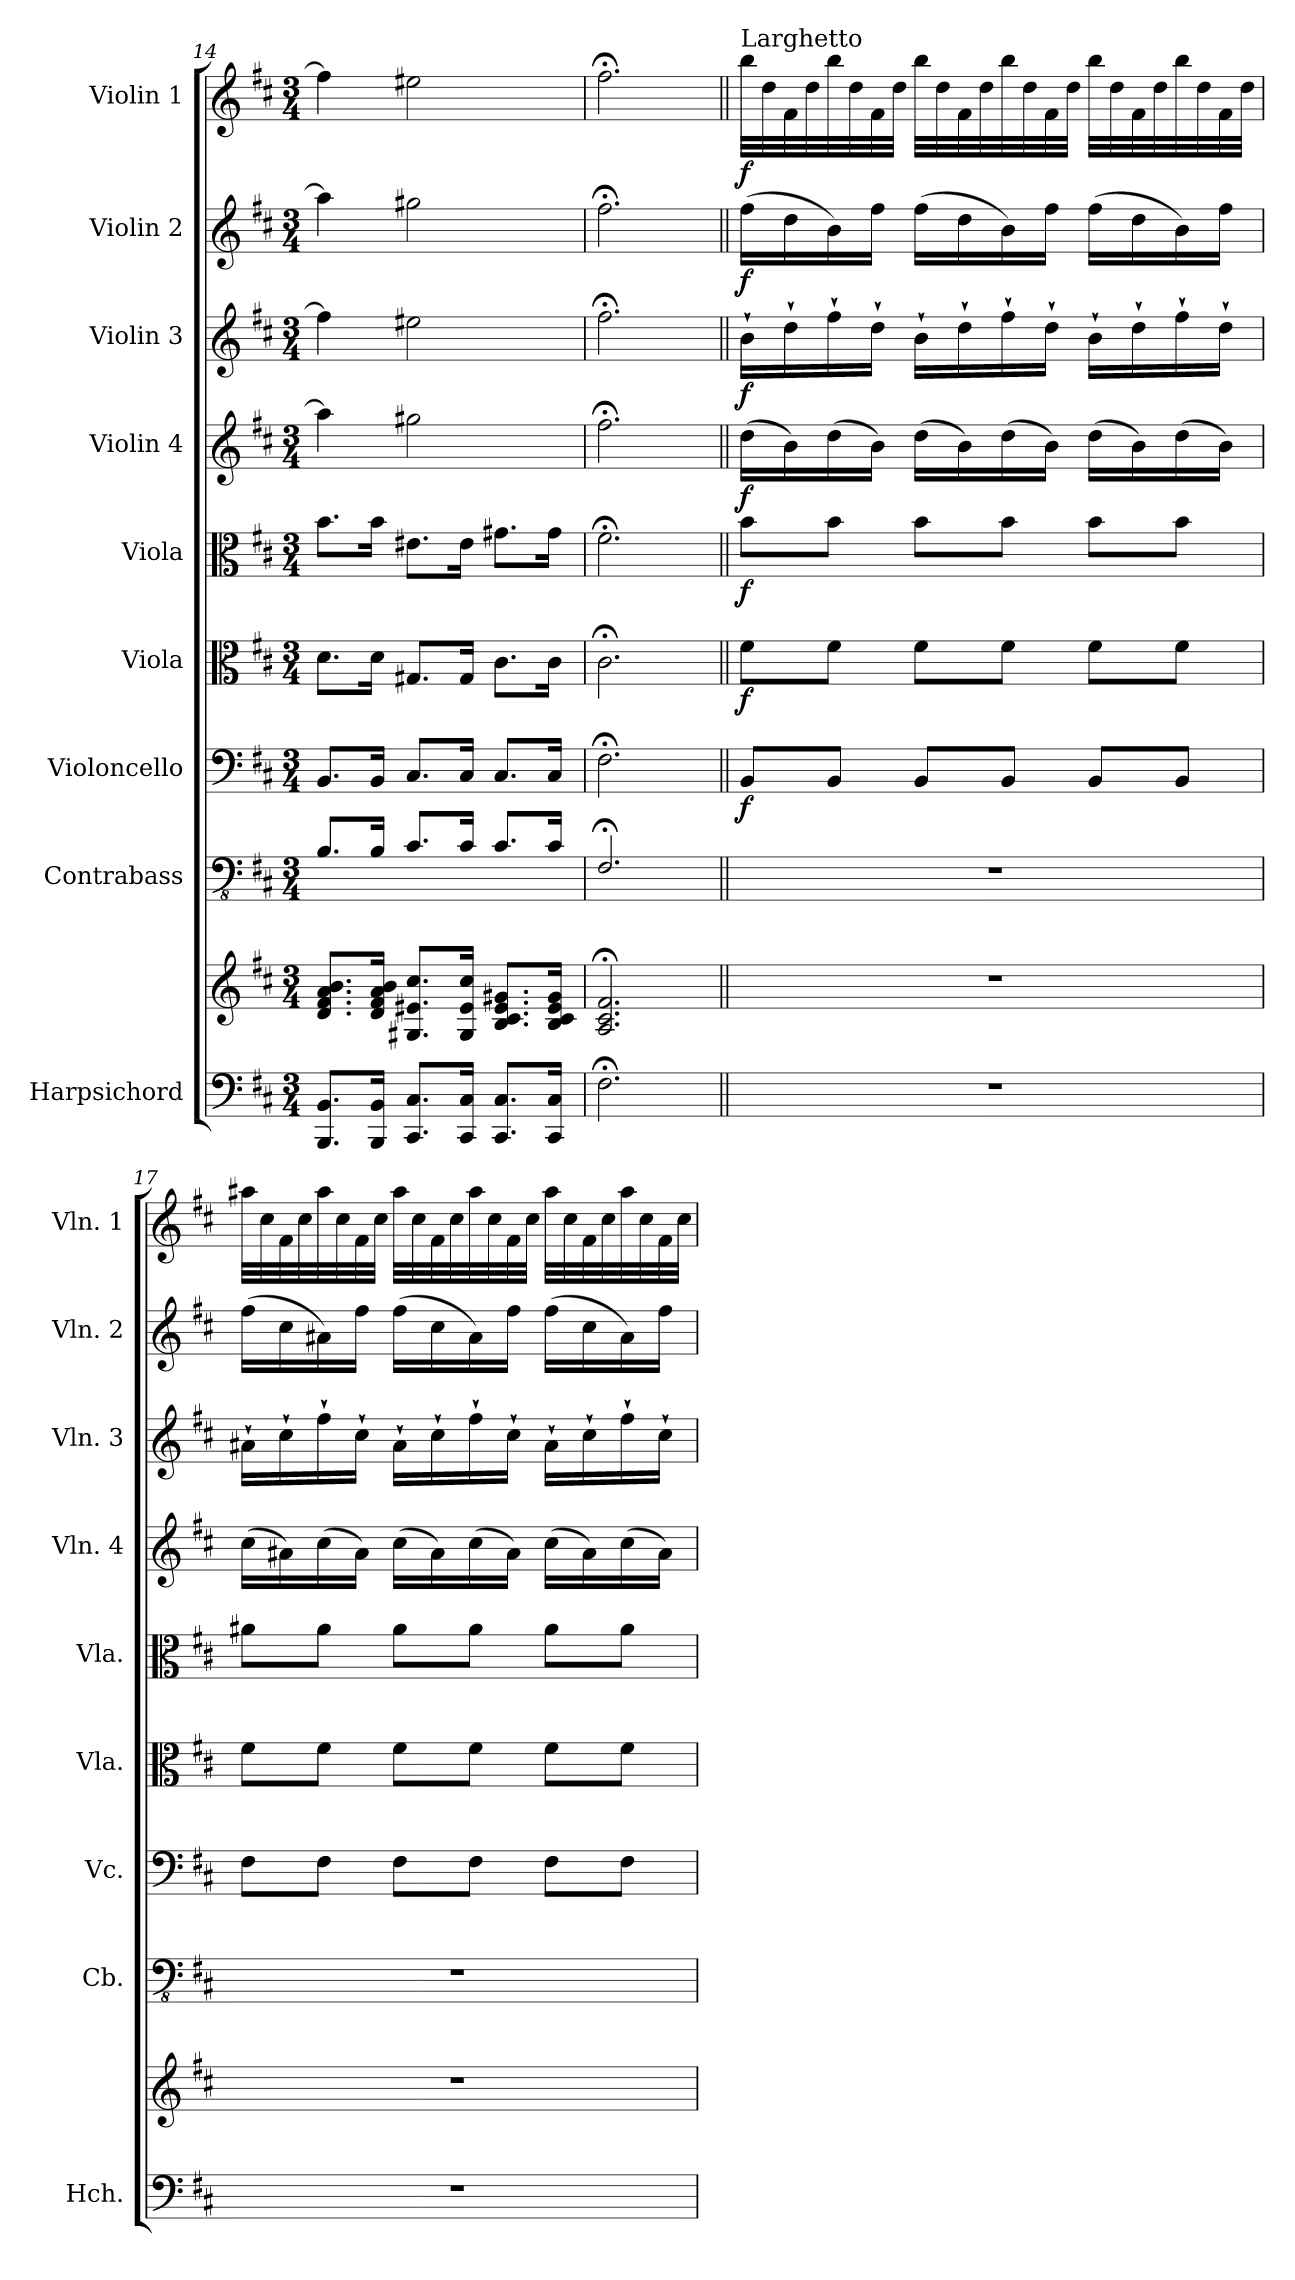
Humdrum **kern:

**kern	**kern	**kern	**kern	**dynam	**kern	**dynam	**kern	**dynam	**kern	**dynam	**kern	**dynam	**kern	**dynam	**kern	**dynam
*part9	*part9	*part8	*part7	*part7	*part6	*part6	*part5	*part5	*part4	*part4	*part3	*part3	*part2	*part2	*part1	*part1
*staff10	*staff9	*staff8	*staff7	*staff7	*staff6	*staff6	*staff5	*staff5	*staff4	*staff4	*staff3	*staff3	*staff2	*staff2	*staff1	*staff1
*I"Harpsichord	*	*I"Contrabass	*I"Violoncello	*	*I"Viola	*	*I"Viola	*	*I"Violin 4	*	*I"Violin 3	*	*I"Violin 2	*	*I"Violin 1	*
*I'Hch.	*	*I'Cb.	*I'Vc.	*	*I'Vla.	*	*I'Vla.	*	*I'Vln. 4	*	*I'Vln. 3	*	*I'Vln. 2	*	*I'Vln. 1	*
!!LO:PB:g=z
*clefF4	*clefG2	*clefFv4	*clefF4	*	*clefC3	*	*clefC3	*	*clefG2	*	*clefG2	*	*clefG2	*	*clefG2	*
*	*	*ITrd7c12	*	*	*	*	*	*	*	*	*	*	*	*	*	*
*k[f#c#]	*k[f#c#]	*k[f#c#]	*k[f#c#]	*	*k[f#c#]	*	*k[f#c#]	*	*k[f#c#]	*	*k[f#c#]	*	*k[f#c#]	*	*k[f#c#]	*
*M3/4	*M3/4	*M3/4	*M3/4	*	*M3/4	*	*M3/4	*	*M3/4	*	*M3/4	*	*M3/4	*	*M3/4	*
=14	=14	=14	=14	=14	=14	=14	=14	=14	=14	=14	=14	=14	=14	=14	=14	=14
8.BBB/ 8.BB/L	8.d/ 8.f#/ 8.a/ 8.b/L	8.BBB/L	8.BB/L	.	8.d\L	.	8.b\L	.	4aa\]	.	4ff#\]	.	4aa\]	.	4ff#\]	.
16BBB/ 16BB/Jk	16d/ 16f#/ 16a/ 16b/Jk	16BBB/Jk	16BB/Jk	.	16d\Jk	.	16b\Jk	.	.	.	.	.	.	.	.	.
8.CC#/ 8.C#/L	8.G#X/ 8.e#X/ 8.cc#/L	8.CC#/L	8.C#/L	.	8.G#X/L	.	8.e#X\L	.	2gg#X\	.	2ee#X\	.	2gg#X\	.	2ee#X\	.
16CC#/ 16C#/Jk	16G#/ 16e#/ 16cc#/Jk	16CC#/Jk	16C#/Jk	.	16G#/Jk	.	16e#\Jk	.	.	.	.	.	.	.	.	.
8.CC#/ 8.C#/L	8.B/ 8.c#/ 8.e#/ 8.g#X/L	8.CC#/L	8.C#/L	.	8.c#\L	.	8.g#X\L	.	.	.	.	.	.	.	.	.
16CC#/ 16C#/Jk	16B/ 16c#/ 16e#/ 16g#/Jk	16CC#/Jk	16C#/Jk	.	16c#\Jk	.	16g#\Jk	.	.	.	.	.	.	.	.	.
=15	=15	=15	=15	=15	=15	=15	=15	=15	=15	=15	=15	=15	=15	=15	=15	=15
2.F#;<\	2.A/;< 2.c#/;< 2.f#/;<	2.FFF#;</	2.F#;<\	.	2.c#;<\	.	2.f#;<\	.	2.ff#;<\	.	2.ff#;<\	.	2.ff#;<\	.	2.ff#;<\	.
=16||	=16||	=16||	=16||	=16||	=16||	=16||	=16||	=16||	=16||	=16||	=16||	=16||	=16||	=16||	=16||	=16||
*	*	*	*	*	*	*	*	*	*	*	*	*	*	*	*MM56	*
!	!	!	!	!	!	!	!	!	!	!	!	!	!	!	!LO:TX:t=Larghetto	!
!	!	!	!	!LO:DY:b	!	!LO:DY:b	!	!LO:DY:b	!	!LO:DY:b	!	!LO:DY:b	!	!LO:DY:b	!	!LO:DY:b
2.r	2.r	2.r	8BB/L	f	8f#\L	f	8b\L	f	(>16dd\LL	f	16b`\LL	f	(>16ff#\LL	f	32bb\LLL	f
.	.	.	.	.	.	.	.	.	.	.	.	.	.	.	32dd\	.
.	.	.	.	.	.	.	.	.	16b\)	.	16dd`\	.	16dd\	.	32f#\	.
.	.	.	.	.	.	.	.	.	.	.	.	.	.	.	32dd\	.
.	.	.	8BB/J	.	8f#\J	.	8b\J	.	(>16dd\	.	16ff#`\	.	16b\)	.	32bb\	.
.	.	.	.	.	.	.	.	.	.	.	.	.	.	.	32dd\	.
.	.	.	.	.	.	.	.	.	16b\JJ)	.	16dd`\JJ	.	16ff#\JJ	.	32f#\	.
.	.	.	.	.	.	.	.	.	.	.	.	.	.	.	32dd\JJJ	.
.	.	.	8BB/L	.	8f#\L	.	8b\L	.	(>16dd\LL	.	16b`\LL	.	(>16ff#\LL	.	32bb\LLL	.
.	.	.	.	.	.	.	.	.	.	.	.	.	.	.	32dd\	.
.	.	.	.	.	.	.	.	.	16b\)	.	16dd`\	.	16dd\	.	32f#\	.
.	.	.	.	.	.	.	.	.	.	.	.	.	.	.	32dd\	.
.	.	.	8BB/J	.	8f#\J	.	8b\J	.	(>16dd\	.	16ff#`\	.	16b\)	.	32bb\	.
.	.	.	.	.	.	.	.	.	.	.	.	.	.	.	32dd\	.
.	.	.	.	.	.	.	.	.	16b\JJ)	.	16dd`\JJ	.	16ff#\JJ	.	32f#\	.
.	.	.	.	.	.	.	.	.	.	.	.	.	.	.	32dd\JJJ	.
.	.	.	8BB/L	.	8f#\L	.	8b\L	.	(>16dd\LL	.	16b`\LL	.	(>16ff#\LL	.	32bb\LLL	.
.	.	.	.	.	.	.	.	.	.	.	.	.	.	.	32dd\	.
.	.	.	.	.	.	.	.	.	16b\)	.	16dd`\	.	16dd\	.	32f#\	.
.	.	.	.	.	.	.	.	.	.	.	.	.	.	.	32dd\	.
.	.	.	8BB/J	.	8f#\J	.	8b\J	.	(>16dd\	.	16ff#`\	.	16b\)	.	32bb\	.
.	.	.	.	.	.	.	.	.	.	.	.	.	.	.	32dd\	.
.	.	.	.	.	.	.	.	.	16b\JJ)	.	16dd`\JJ	.	16ff#\JJ	.	32f#\	.
.	.	.	.	.	.	.	.	.	.	.	.	.	.	.	32dd\JJJ	.
!!LO:PB:g=z
=17	=17	=17	=17	=17	=17	=17	=17	=17	=17	=17	=17	=17	=17	=17	=17	=17
2.r	2.r	2.r	8F#\L	.	8f#\L	.	8a#X\L	.	(>16cc#\LL	.	16a#X`\LL	.	(>16ff#\LL	.	32aa#X\LLL	.
.	.	.	.	.	.	.	.	.	.	.	.	.	.	.	32cc#\	.
.	.	.	.	.	.	.	.	.	16a#X\)	.	16cc#`\	.	16cc#\	.	32f#\	.
.	.	.	.	.	.	.	.	.	.	.	.	.	.	.	32cc#\	.
.	.	.	8F#\J	.	8f#\J	.	8a#\J	.	(>16cc#\	.	16ff#`\	.	16a#X\)	.	32aa#\	.
.	.	.	.	.	.	.	.	.	.	.	.	.	.	.	32cc#\	.
.	.	.	.	.	.	.	.	.	16a#\JJ)	.	16cc#`\JJ	.	16ff#\JJ	.	32f#\	.
.	.	.	.	.	.	.	.	.	.	.	.	.	.	.	32cc#\JJJ	.
.	.	.	8F#\L	.	8f#\L	.	8a#\L	.	(>16cc#\LL	.	16a#`\LL	.	(>16ff#\LL	.	32aa#\LLL	.
.	.	.	.	.	.	.	.	.	.	.	.	.	.	.	32cc#\	.
.	.	.	.	.	.	.	.	.	16a#\)	.	16cc#`\	.	16cc#\	.	32f#\	.
.	.	.	.	.	.	.	.	.	.	.	.	.	.	.	32cc#\	.
.	.	.	8F#\J	.	8f#\J	.	8a#\J	.	(>16cc#\	.	16ff#`\	.	16a#\)	.	32aa#\	.
.	.	.	.	.	.	.	.	.	.	.	.	.	.	.	32cc#\	.
.	.	.	.	.	.	.	.	.	16a#\JJ)	.	16cc#`\JJ	.	16ff#\JJ	.	32f#\	.
.	.	.	.	.	.	.	.	.	.	.	.	.	.	.	32cc#\JJJ	.
.	.	.	8F#\L	.	8f#\L	.	8a#\L	.	(>16cc#\LL	.	16a#`\LL	.	(>16ff#\LL	.	32aa#\LLL	.
.	.	.	.	.	.	.	.	.	.	.	.	.	.	.	32cc#\	.
.	.	.	.	.	.	.	.	.	16a#\)	.	16cc#`\	.	16cc#\	.	32f#\	.
.	.	.	.	.	.	.	.	.	.	.	.	.	.	.	32cc#\	.
.	.	.	8F#\J	.	8f#\J	.	8a#\J	.	(>16cc#\	.	16ff#`\	.	16a#\)	.	32aa#\	.
.	.	.	.	.	.	.	.	.	.	.	.	.	.	.	32cc#\	.
.	.	.	.	.	.	.	.	.	16a#\JJ)	.	16cc#`\JJ	.	16ff#\JJ	.	32f#\	.
.	.	.	.	.	.	.	.	.	.	.	.	.	.	.	32cc#\JJJ	.
=	=	=	=	=	=	=	=	=	=	=	=	=	=	=	=	=
*-	*-	*-	*-	*-	*-	*-	*-	*-	*-	*-	*-	*-	*-	*-	*-	*-
